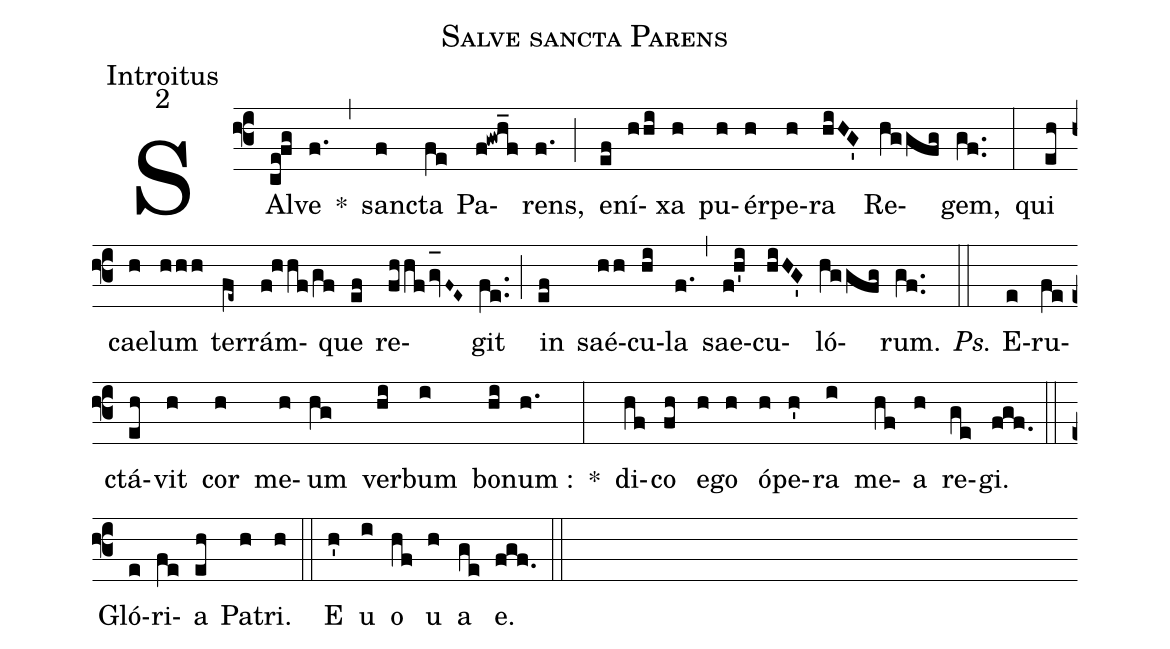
name:Salve sancta Parens;
office-part:Introitus;
mode:2;
%%
(f3) SAl(ce!fg)ve(f.) *(,) san(f)cta(fe) Pa(f!gwh_f)rens,(f.) (;) e(ef)ní(hhi)xa(h) pu(h)ér(h)pe(h)ra(hiHG') Re(hggfg)gem,(gf..) (:) qui(eh) cae(h)lum(hhh) ter(fe~)rám(f!hhf/gf)que(ef) re(fhhfgv_[oh:h]F~E~)git(fe..) (;) in(ef) saé(hh)cu(hi)la(f.) (,) sae(f!h'i)cu(hiHG')ló(hggfg)rum.(gf..) (::) <i>Ps.</i> E(e)ru(fe)ctá(eh)vit(h) cor(h) me(h)um(hg) ver(hi)bum(i) bo(hi)num :(h.) *(:) di(hf)co(fh) e(h)go(h) ó(h)pe(h')ra(i) me(hf)a(h) re(ge)gi.(fgf.) (::) Gló(e)ri(fe)a(eh) Pa(h)tri.(h) (::) <eu>E(h') u(i) o(hf) u(h) a(ge) e.</eu>(fgf.) (::)
